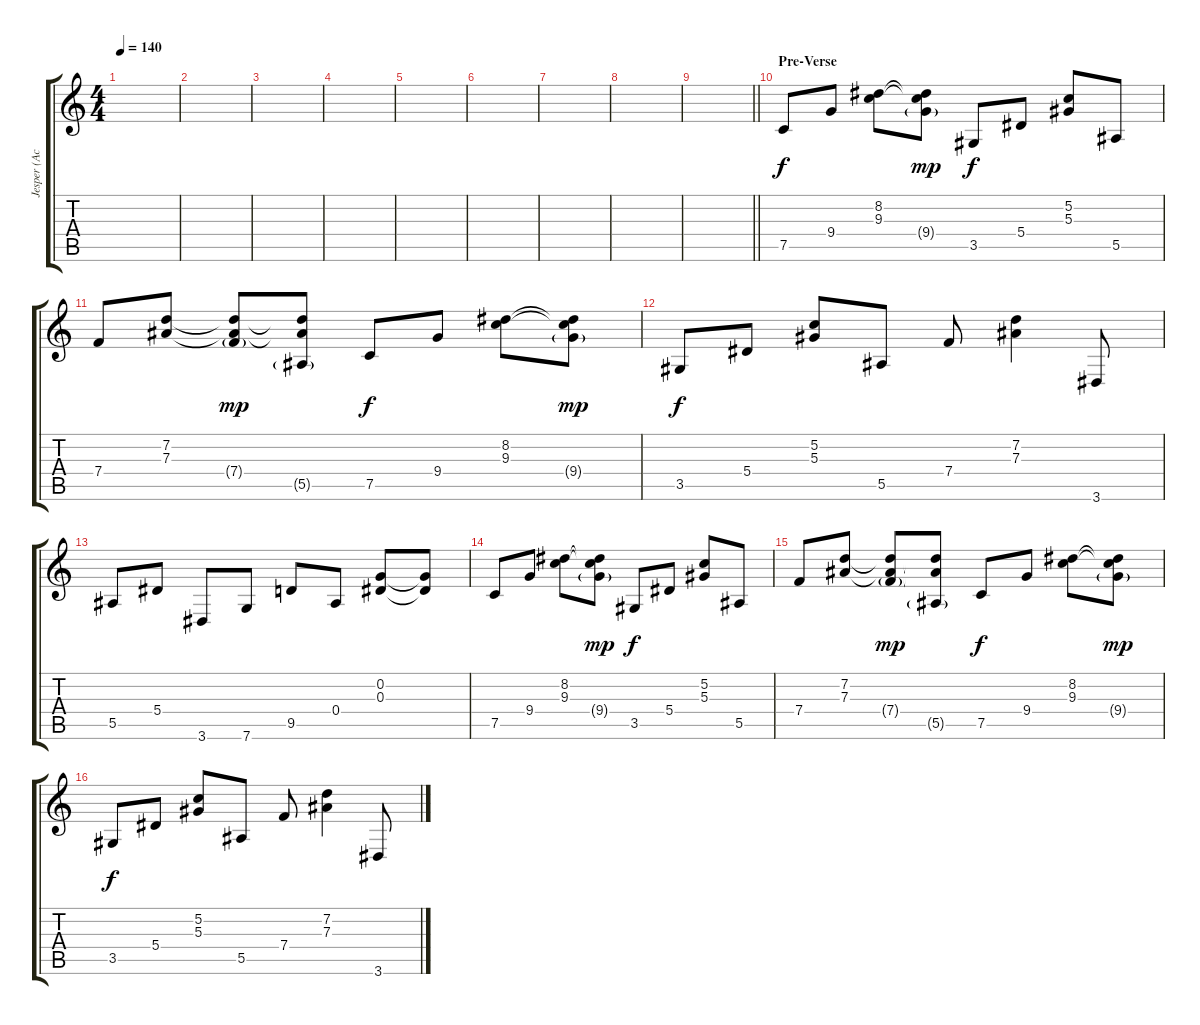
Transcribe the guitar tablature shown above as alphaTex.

\track ("Jesper (Acoustic)" "Jesper (Ac") {instrument acousticguitarsteel}
\staff {score tabs}
\tuning (C4 G3 Eb3 Bb2 F2 C2) {hide}
\ts (4 4)
\tempo 140
\clef g2
\ks c
|
|
|
|
|
|
|
|
\barLineRight lightlight
|
\section ("" "Pre-Verse")
7.5.8{volume 9 instrument acousticguitarsteel} 9.4.8 (8.2 9.3).8 (8.2{t} 9.3{t} 9.4{g}).8{dy mp} 3.5.8{dy f} 5.4.8 (5.2 5.3).8 5.5.8 |
7.4.8 (7.2 7.3).8 (7.2{t} 7.3{t} 7.4{g}).8{dy mp} (7.2{t} 7.3{t} 5.5{g}).8 7.5.8{dy f} 9.4.8 (8.2 9.3).8 (8.2{t} 9.3{t} 9.4{g}).8{dy mp} |
3.5.8{dy f} 5.4.8 (5.2 5.3).8 5.5.8 7.4.8 (7.2 7.3).4 3.6.8 |
5.5.8 5.4.8 3.6.8 7.6.8 9.5.8 0.4.8 (0.2 0.3).8 (0.2{t} 0.3{t}).8 |
7.5.8 9.4.8 (8.2 9.3).8 (8.2{t} 9.3{t} 9.4{g}).8{dy mp} 3.5.8{dy f} 5.4.8 (5.2 5.3).8 5.5.8 |
7.4.8 (7.2 7.3).8 (7.2{t} 7.3{t} 7.4{g}).8{dy mp} (7.2{t} 7.3{t} 5.5{g}).8 7.5.8{dy f} 9.4.8 (8.2 9.3).8 (8.2{t} 9.3{t} 9.4{g}).8{dy mp} |
3.5.8{dy f} 5.4.8 (5.2 5.3).8 5.5.8 7.4.8 (7.2 7.3).4 3.6.8
